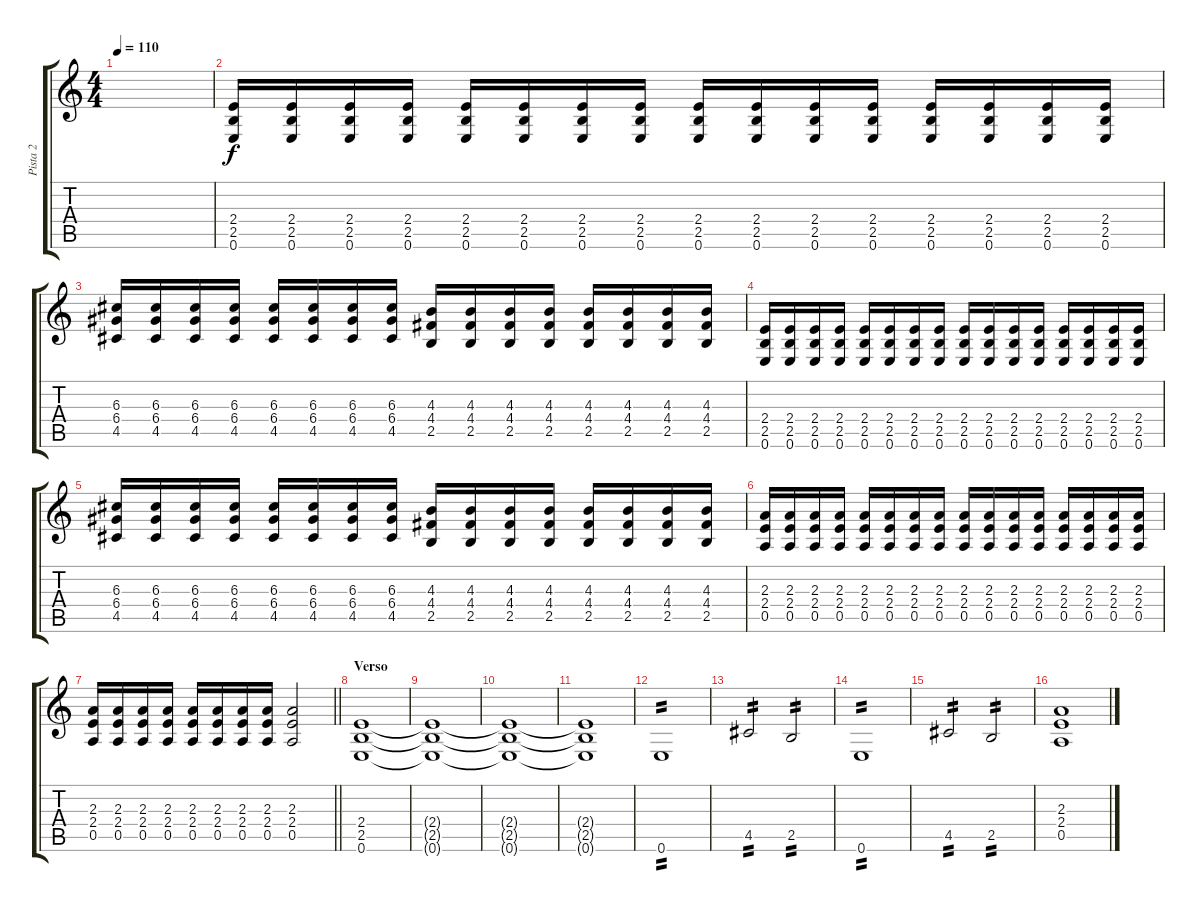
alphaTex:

\track ("Pista 2" "Pista 2") {instrument distortionguitar}
\staff {score tabs}
\tuning (E4 B3 G3 D3 A2 E2) {hide}
\ts (4 4)
\tempo 110
\clef g2
\ks c
|
(2.4 2.5 0.6).16 (2.4 2.5 0.6).16 (2.4 2.5 0.6).16 (2.4 2.5 0.6).16 (2.4 2.5 0.6).16 (2.4 2.5 0.6).16 (2.4 2.5 0.6).16 (2.4 2.5 0.6).16 (2.4 2.5 0.6).16 (2.4 2.5 0.6).16 (2.4 2.5 0.6).16 (2.4 2.5 0.6).16 (2.4 2.5 0.6).16 (2.4 2.5 0.6).16 (2.4 2.5 0.6).16 (2.4 2.5 0.6).16 |
(6.3 6.4 4.5).16 (6.3 6.4 4.5).16 (6.3 6.4 4.5).16 (6.3 6.4 4.5).16 (6.3 6.4 4.5).16 (6.3 6.4 4.5).16 (6.3 6.4 4.5).16 (6.3 6.4 4.5).16 (4.3 4.4 2.5).16 (4.3 4.4 2.5).16 (4.3 4.4 2.5).16 (4.3 4.4 2.5).16 (4.3 4.4 2.5).16 (4.3 4.4 2.5).16 (4.3 4.4 2.5).16 (4.3 4.4 2.5).16 |
(2.4 2.5 0.6).16 (2.4 2.5 0.6).16 (2.4 2.5 0.6).16 (2.4 2.5 0.6).16 (2.4 2.5 0.6).16 (2.4 2.5 0.6).16 (2.4 2.5 0.6).16 (2.4 2.5 0.6).16 (2.4 2.5 0.6).16 (2.4 2.5 0.6).16 (2.4 2.5 0.6).16 (2.4 2.5 0.6).16 (2.4 2.5 0.6).16 (2.4 2.5 0.6).16 (2.4 2.5 0.6).16 (2.4 2.5 0.6).16 |
(6.3 6.4 4.5).16 (6.3 6.4 4.5).16 (6.3 6.4 4.5).16 (6.3 6.4 4.5).16 (6.3 6.4 4.5).16 (6.3 6.4 4.5).16 (6.3 6.4 4.5).16 (6.3 6.4 4.5).16 (4.3 4.4 2.5).16 (4.3 4.4 2.5).16 (4.3 4.4 2.5).16 (4.3 4.4 2.5).16 (4.3 4.4 2.5).16 (4.3 4.4 2.5).16 (4.3 4.4 2.5).16 (4.3 4.4 2.5).16 |
(2.3 2.4 0.5).16 (2.3 2.4 0.5).16 (2.3 2.4 0.5).16 (2.3 2.4 0.5).16 (2.3 2.4 0.5).16 (2.3 2.4 0.5).16 (2.3 2.4 0.5).16 (2.3 2.4 0.5).16 (2.3 2.4 0.5).16 (2.3 2.4 0.5).16 (2.3 2.4 0.5).16 (2.3 2.4 0.5).16 (2.3 2.4 0.5).16 (2.3 2.4 0.5).16 (2.3 2.4 0.5).16 (2.3 2.4 0.5).16 |
\barLineRight lightlight
(2.3 2.4 0.5).16 (2.3 2.4 0.5).16 (2.3 2.4 0.5).16 (2.3 2.4 0.5).16 (2.3 2.4 0.5).16 (2.3 2.4 0.5).16 (2.3 2.4 0.5).16 (2.3 2.4 0.5).16 (2.3 2.4 0.5).2 |
\section ("" "Verso")
(2.4 2.5 0.6).1 |
(2.4{t} 2.5{t} 0.6{t}).1 |
(2.4{t} 2.5{t} 0.6{t}).1 |
(2.4{t} 2.5{t} 0.6{t}).1 |
0.6.1{tp 2 instrument electricguitarmuted} |
4.5.2{tp 2} 2.5.2{tp 2} |
0.6.1{tp 2 instrument electricguitarmuted} |
4.5.2{tp 2} 2.5.2{tp 2} |
(2.3 2.4 0.5).1{instrument distortionguitar}
